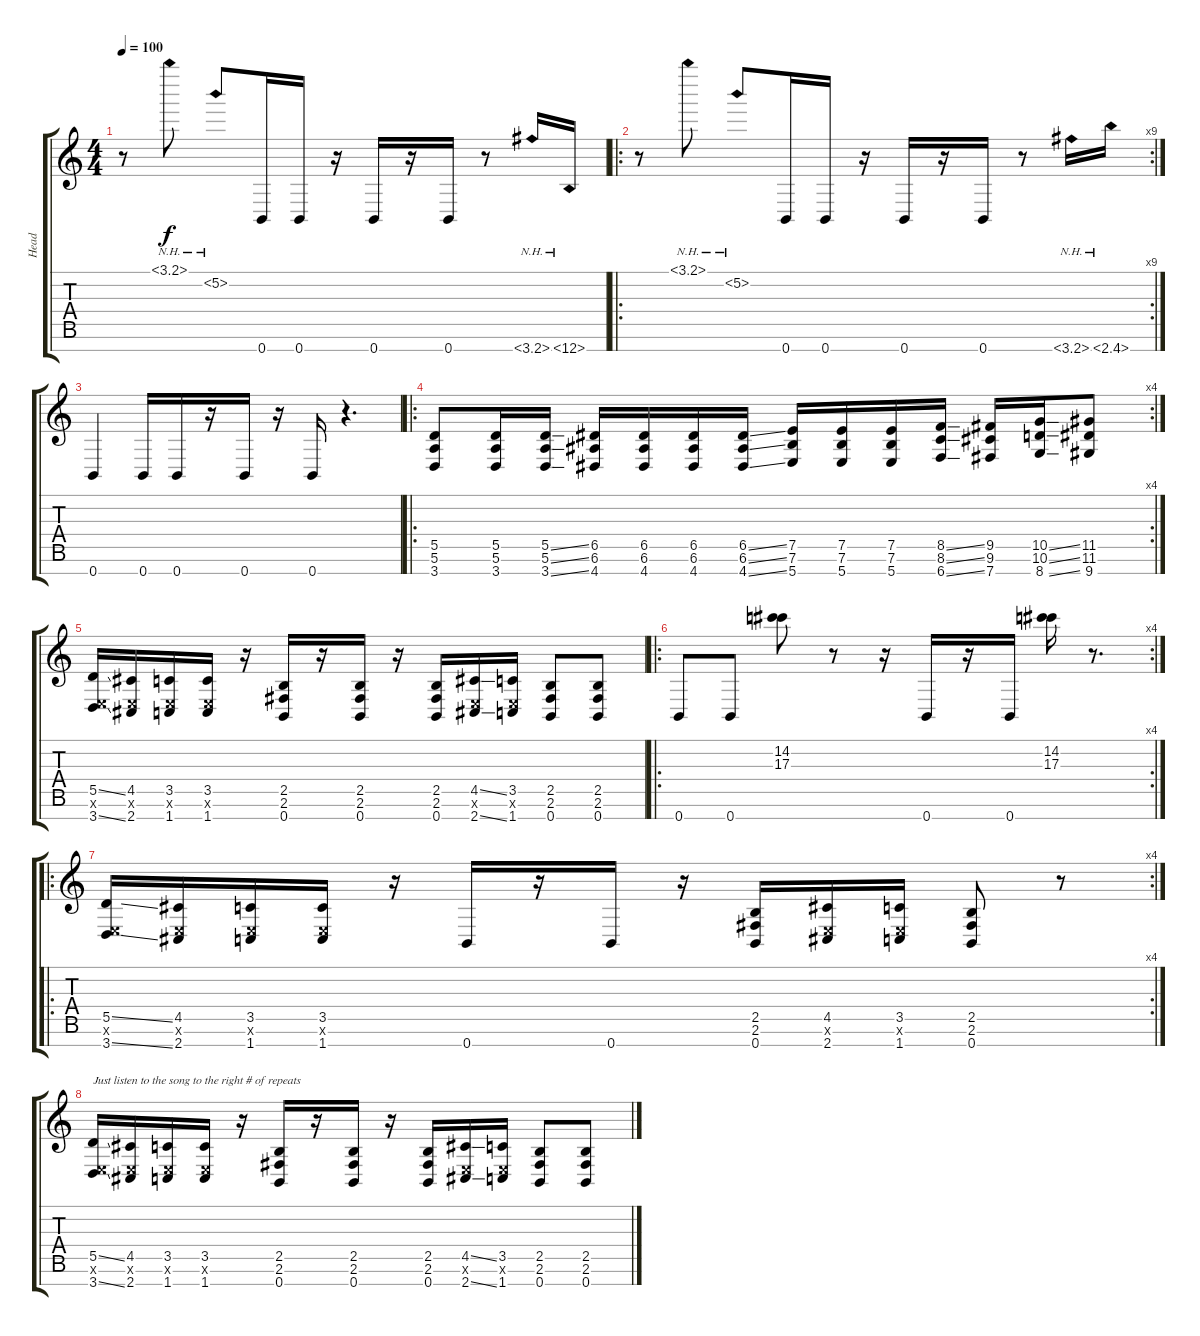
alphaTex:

\track ("Head" "Head") {instrument distortionguitar}
\staff {score tabs}
\tuning (E4 B3 G3 D3 A2 E2 B1) {hide}
\ts (4 4)
\tempo 100
\clef g2
\ks c
r.8{dy f} 3.1{nh}.8 5.2{nh}.8 0.7.16 0.7.16 r.16 0.7.16 r.16 0.7.16 r.8 3.7{nh}.16 1.7{nh}.16 |
\ro
\rc 9
r.8 3.1{nh}.8 5.2{nh}.8 0.7.16 0.7.16 r.16 0.7.16 r.16 0.7.16 r.8 3.7{nh}.16 2.7{nh}.16 |
0.7.4 0.7.16 0.7.16 r.16 0.7.16 r.16 0.7.16 r.4{d} |
\ro
\rc 4
(5.5 5.6 3.7).8 (5.5 5.6 3.7).16 (5.5{ss} 5.6{ss} 3.7{ss}).16 (6.5 6.6 4.7).16 (6.5 6.6 4.7).16 (6.5 6.6 4.7).16 (6.5{ss} 6.6{ss} 4.7{ss}).16 (7.5 7.6 5.7).16 (7.5 7.6 5.7).16 (7.5 7.6 5.7).16 (8.5{ss} 8.6{ss} 6.7{ss}).16 (9.5 9.6 7.7).16 (10.5{ss} 10.6{ss} 8.7{ss}).16 (11.5 11.6 9.7).8 |
(5.5{ss} 0.6{x} 3.7{ss}).16 (4.5 0.6{x} 2.7).16 (3.5 0.6{x} 1.7).16 (3.5 0.6{x} 1.7).16 r.16 (2.5 2.6 0.7).16 r.16 (2.5 2.6 0.7).16 r.16 (2.5 2.6 0.7).16 (4.5{ss} 0.6{x} 2.7{ss}).16 (3.5 0.6{x} 1.7).16 (2.5 2.6 0.7).8 (2.5 2.6 0.7).8 |
\ro
\rc 4
0.7.8 0.7.8 (14.2 17.3).8 r.8 r.16 0.7.16 r.16 0.7.16 (14.2 17.3).16 r.8{d} |
\ro
\rc 4
(5.5{ss} 0.6{x} 3.7{ss}).16 (4.5 0.6{x} 2.7).16 (3.5 0.6{x} 1.7).16 (3.5 0.6{x} 1.7).16 r.16 0.7.16 r.16 0.7.16 r.16 (2.5 2.6 0.7).16 (4.5 0.6{x} 2.7).16 (3.5 0.6{x} 1.7).16 (2.5 2.6 0.7).8 r.8 |
(5.5{ss} 0.6{x} 3.7{ss}).16{txt "Just listen to the song to the right # of repeats"} (4.5 0.6{x} 2.7).16 (3.5 0.6{x} 1.7).16 (3.5 0.6{x} 1.7).16 r.16 (2.5 2.6 0.7).16 r.16 (2.5 2.6 0.7).16 r.16 (2.5 2.6 0.7).16 (4.5{ss} 0.6{x} 2.7{ss}).16 (3.5 0.6{x} 1.7).16 (2.5 2.6 0.7).8 (2.5 2.6 0.7).8
